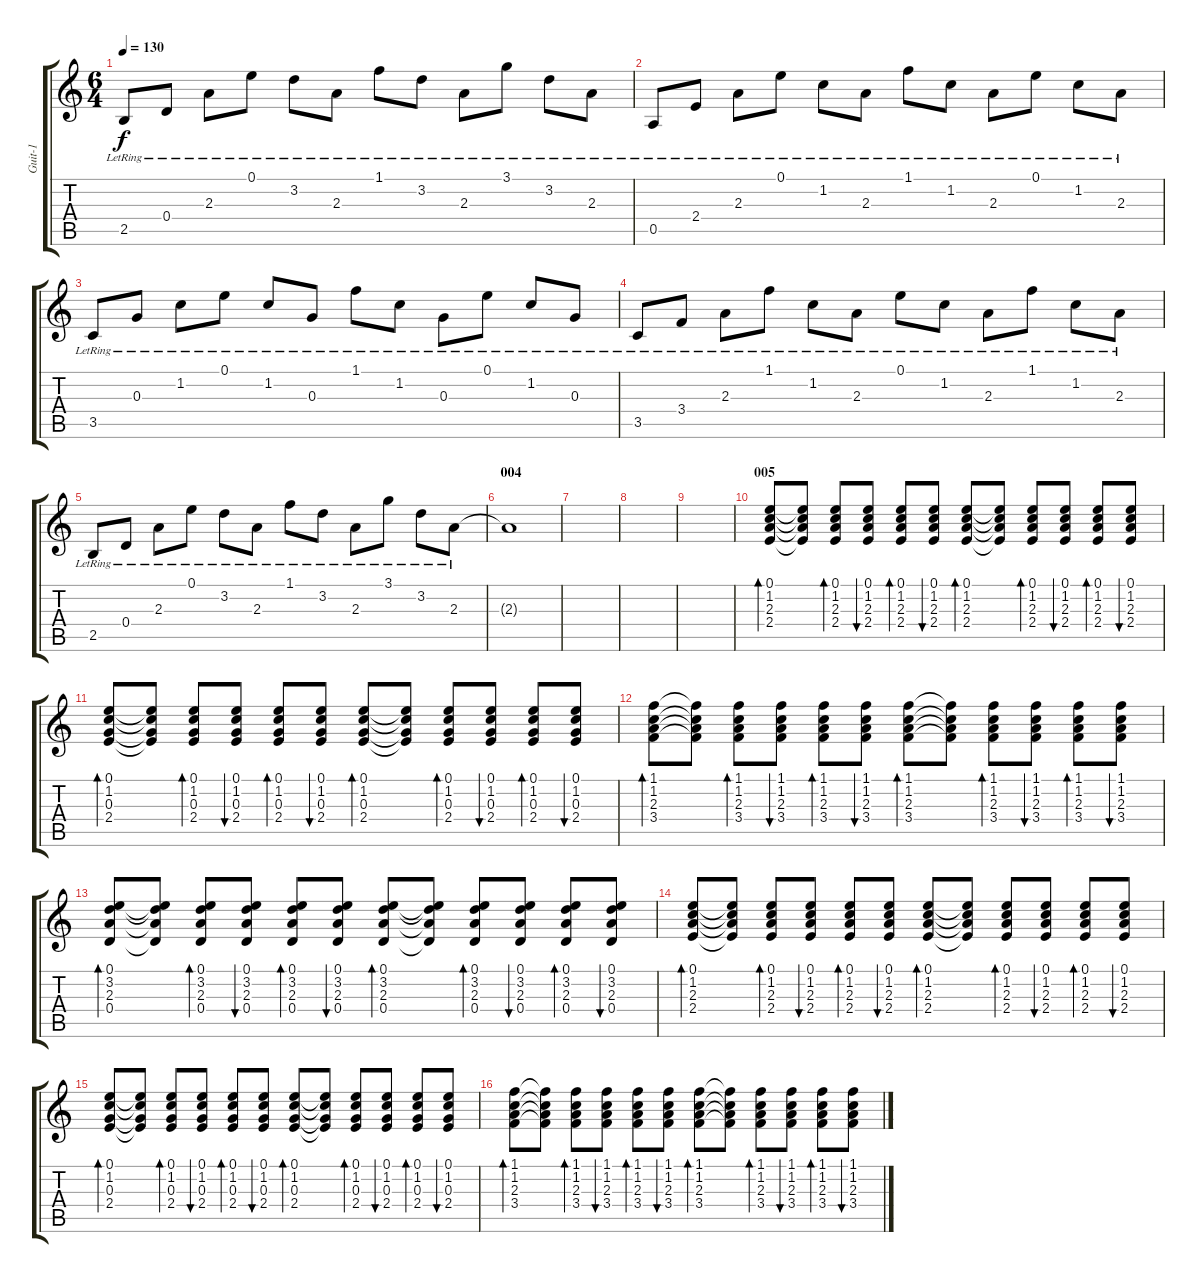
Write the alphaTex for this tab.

\track ("Guit-1" "Guit-1") {instrument acousticguitarsteel}
\staff {score tabs}
\tuning (E4 B3 G3 D3 A2 E2) {hide}
\ts (6 4)
\tempo 130
\clef g2
\ks c
2.5{lr}.8{dy f} 0.4{lr}.8 2.3{lr}.8 0.1{lr}.8 3.2{lr}.8 2.3{lr}.8 1.1{lr}.8 3.2{lr}.8 2.3{lr}.8 3.1{lr}.8 3.2{lr}.8 2.3{lr}.8 |
0.5{lr}.8 2.4{lr}.8 2.3{lr}.8 0.1{lr}.8 1.2{lr}.8 2.3{lr}.8 1.1{lr}.8 1.2{lr}.8 2.3{lr}.8 0.1{lr}.8 1.2{lr}.8 2.3{lr}.8 |
3.5{lr}.8 0.3{lr}.8 1.2{lr}.8 0.1{lr}.8 1.2{lr}.8 0.3{lr}.8 1.1{lr}.8 1.2{lr}.8 0.3{lr}.8 0.1{lr}.8 1.2{lr}.8 0.3{lr}.8 |
3.5{lr}.8 3.4{lr}.8 2.3{lr}.8 1.1{lr}.8 1.2{lr}.8 2.3{lr}.8 0.1{lr}.8 1.2{lr}.8 2.3{lr}.8 1.1{lr}.8 1.2{lr}.8 2.3{lr}.8 |
2.5{lr}.8 0.4{lr}.8 2.3{lr}.8 0.1{lr}.8 3.2{lr}.8 2.3{lr}.8 1.1{lr}.8 3.2{lr}.8 2.3{lr}.8 3.1{lr}.8 3.2{lr}.8 2.3{lr}.8 |
\section ("" "004")
2.3{t}.1 |
|
|
|
\section ("" "005")
(0.1 1.2 2.3 2.4).8{bd 60} (0.1{t} 1.2{t} 2.3{t} 2.4{t}).8 (0.1 1.2 2.3 2.4).8{bd 60} (0.1 1.2 2.3 2.4).8{bu 60} (0.1 1.2 2.3 2.4).8{bd 60} (0.1 1.2 2.3 2.4).8{bu 60} (0.1 1.2 2.3 2.4).8{bd 60} (0.1{t} 1.2{t} 2.3{t} 2.4{t}).8 (0.1 1.2 2.3 2.4).8{bd 60} (0.1 1.2 2.3 2.4).8{bu 60} (0.1 1.2 2.3 2.4).8{bd 60} (0.1 1.2 2.3 2.4).8{bu 60} |
(0.1 1.2 0.3 2.4).8{bd 60} (0.1{t} 1.2{t} 0.3{t} 2.4{t}).8 (0.1 1.2 0.3 2.4).8{bd 60} (0.1 1.2 0.3 2.4).8{bu 60} (0.1 1.2 0.3 2.4).8{bd 60} (0.1 1.2 0.3 2.4).8{bu 60} (0.1 1.2 0.3 2.4).8{bd 60} (0.1{t} 1.2{t} 0.3{t} 2.4{t}).8 (0.1 1.2 0.3 2.4).8{bd 60} (0.1 1.2 0.3 2.4).8{bu 60} (0.1 1.2 0.3 2.4).8{bd 60} (0.1 1.2 0.3 2.4).8{bu 60} |
(1.1 1.2 2.3 3.4).8{bd 60} (1.1{t} 1.2{t} 2.3{t} 3.4{t}).8 (1.1 1.2 2.3 3.4).8{bd 60} (1.1 1.2 2.3 3.4).8{bu 60} (1.1 1.2 2.3 3.4).8{bd 60} (1.1 1.2 2.3 3.4).8{bu 60} (1.1 1.2 2.3 3.4).8{bd 60} (1.1{t} 1.2{t} 2.3{t} 3.4{t}).8 (1.1 1.2 2.3 3.4).8{bd 60} (1.1 1.2 2.3 3.4).8{bu 60} (1.1 1.2 2.3 3.4).8{bd 60} (1.1 1.2 2.3 3.4).8{bu 60} |
(0.1 3.2 2.3 0.4).8{bd 60} (0.1{t} 3.2{t} 2.3{t} 0.4{t}).8 (0.1 3.2 2.3 0.4).8{bd 60} (0.1 3.2 2.3 0.4).8{bu 60} (0.1 3.2 2.3 0.4).8{bd 60} (0.1 3.2 2.3 0.4).8{bu 60} (0.1 3.2 2.3 0.4).8{bd 60} (0.1{t} 3.2{t} 2.3{t} 0.4{t}).8 (0.1 3.2 2.3 0.4).8{bd 60} (0.1 3.2 2.3 0.4).8{bu 60} (0.1 3.2 2.3 0.4).8{bd 60} (0.1 3.2 2.3 0.4).8{bu 60} |
(0.1 1.2 2.3 2.4).8{bd 60} (0.1{t} 1.2{t} 2.3{t} 2.4{t}).8 (0.1 1.2 2.3 2.4).8{bd 60} (0.1 1.2 2.3 2.4).8{bu 60} (0.1 1.2 2.3 2.4).8{bd 60} (0.1 1.2 2.3 2.4).8{bu 60} (0.1 1.2 2.3 2.4).8{bd 60} (0.1{t} 1.2{t} 2.3{t} 2.4{t}).8 (0.1 1.2 2.3 2.4).8{bd 60} (0.1 1.2 2.3 2.4).8{bu 60} (0.1 1.2 2.3 2.4).8{bd 60} (0.1 1.2 2.3 2.4).8{bu 60} |
(0.1 1.2 0.3 2.4).8{bd 60} (0.1{t} 1.2{t} 0.3{t} 2.4{t}).8 (0.1 1.2 0.3 2.4).8{bd 60} (0.1 1.2 0.3 2.4).8{bu 60} (0.1 1.2 0.3 2.4).8{bd 60} (0.1 1.2 0.3 2.4).8{bu 60} (0.1 1.2 0.3 2.4).8{bd 60} (0.1{t} 1.2{t} 0.3{t} 2.4{t}).8 (0.1 1.2 0.3 2.4).8{bd 60} (0.1 1.2 0.3 2.4).8{bu 60} (0.1 1.2 0.3 2.4).8{bd 60} (0.1 1.2 0.3 2.4).8{bu 60} |
(1.1 1.2 2.3 3.4).8{bd 60} (1.1{t} 1.2{t} 2.3{t} 3.4{t}).8 (1.1 1.2 2.3 3.4).8{bd 60} (1.1 1.2 2.3 3.4).8{bu 60} (1.1 1.2 2.3 3.4).8{bd 60} (1.1 1.2 2.3 3.4).8{bu 60} (1.1 1.2 2.3 3.4).8{bd 60} (1.1{t} 1.2{t} 2.3{t} 3.4{t}).8 (1.1 1.2 2.3 3.4).8{bd 60} (1.1 1.2 2.3 3.4).8{bu 60} (1.1 1.2 2.3 3.4).8{bd 60} (1.1 1.2 2.3 3.4).8{bu 60}
